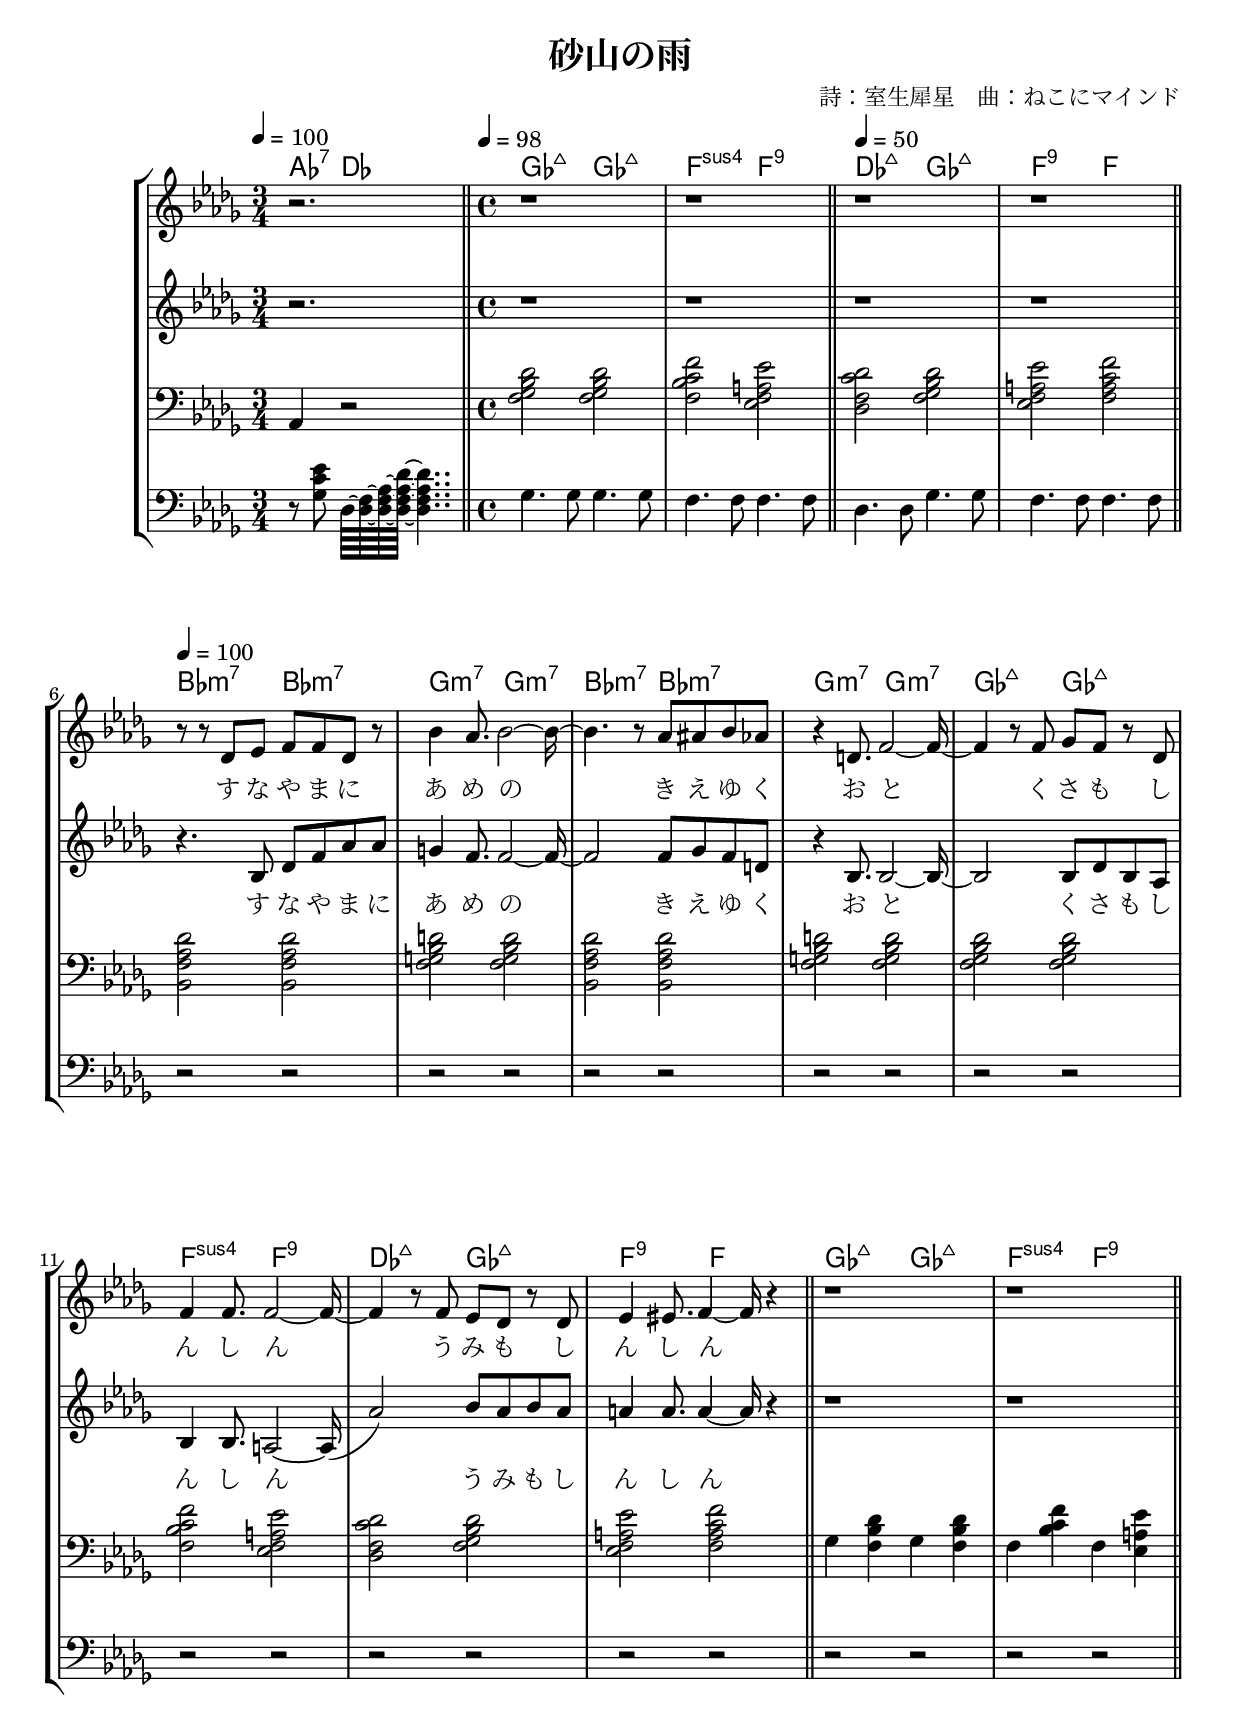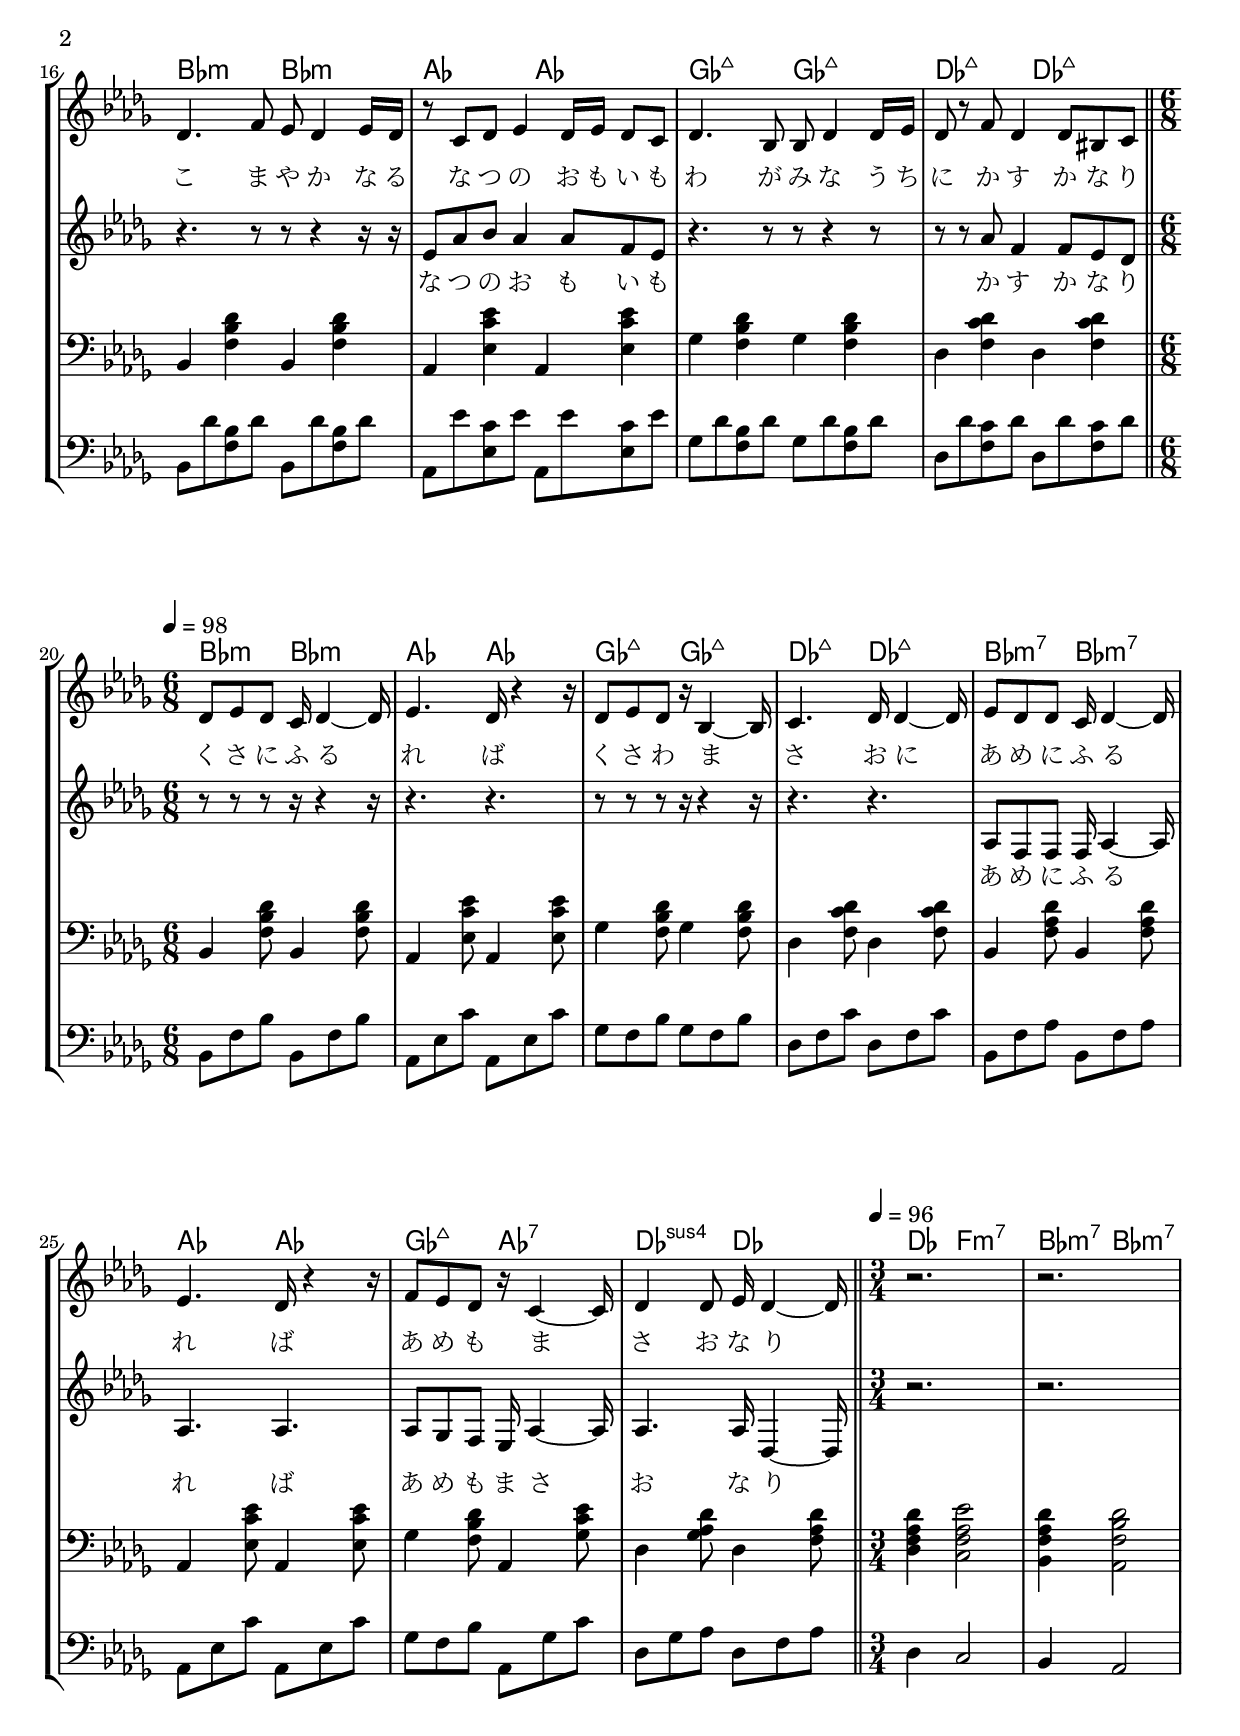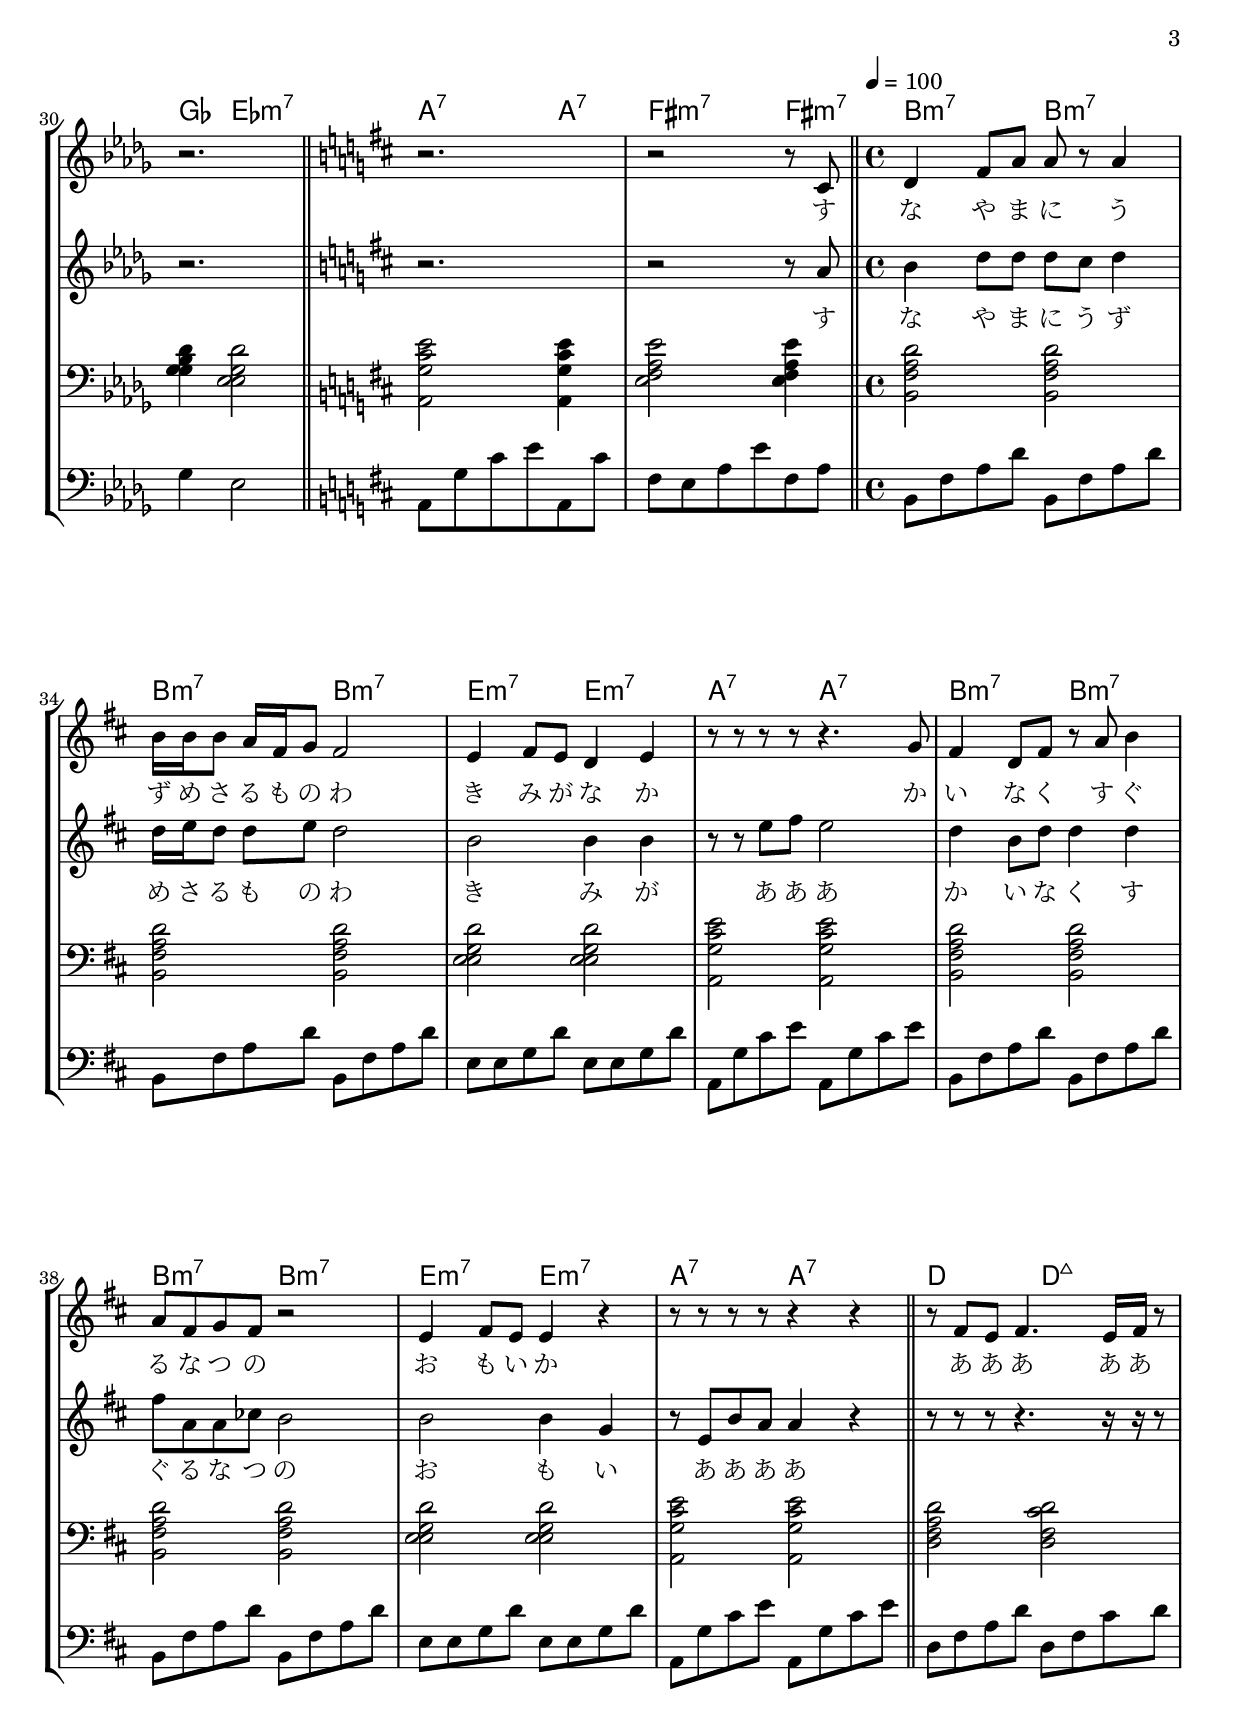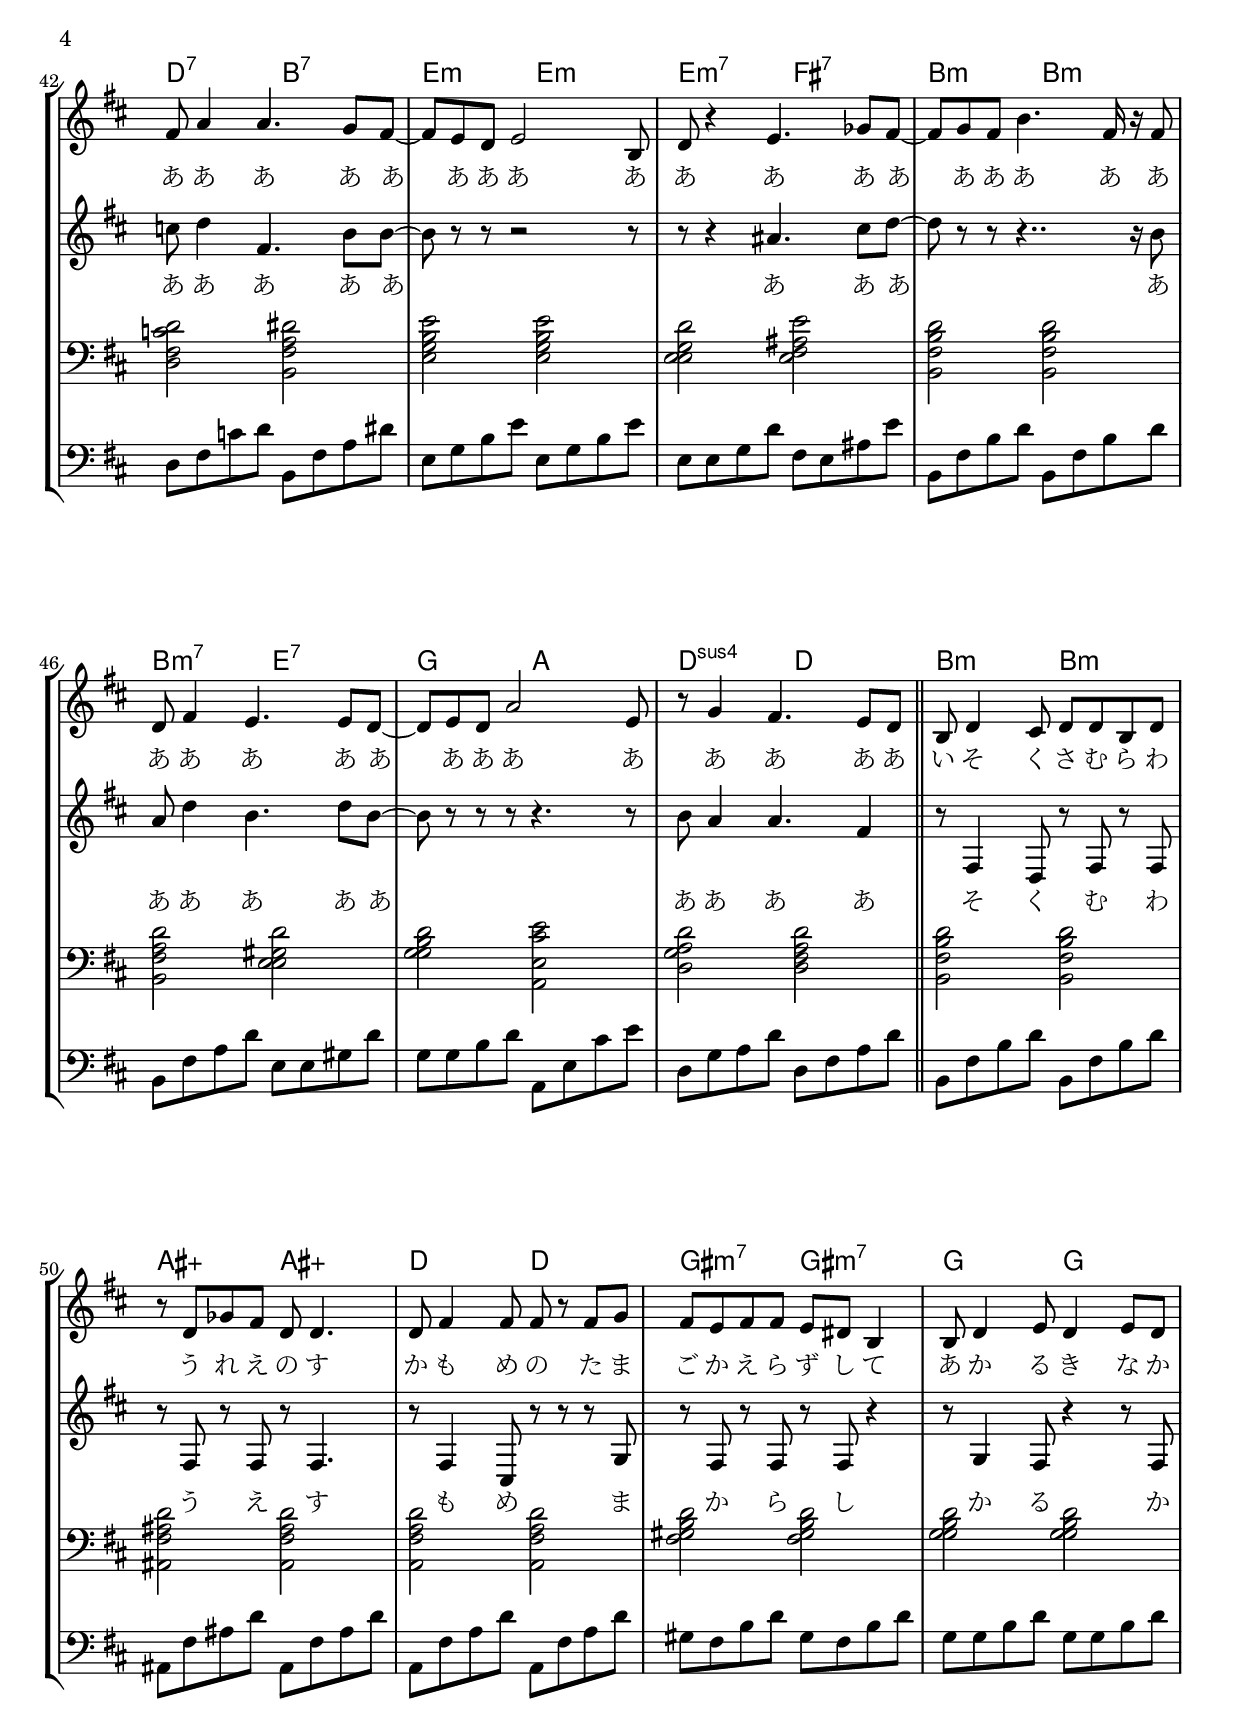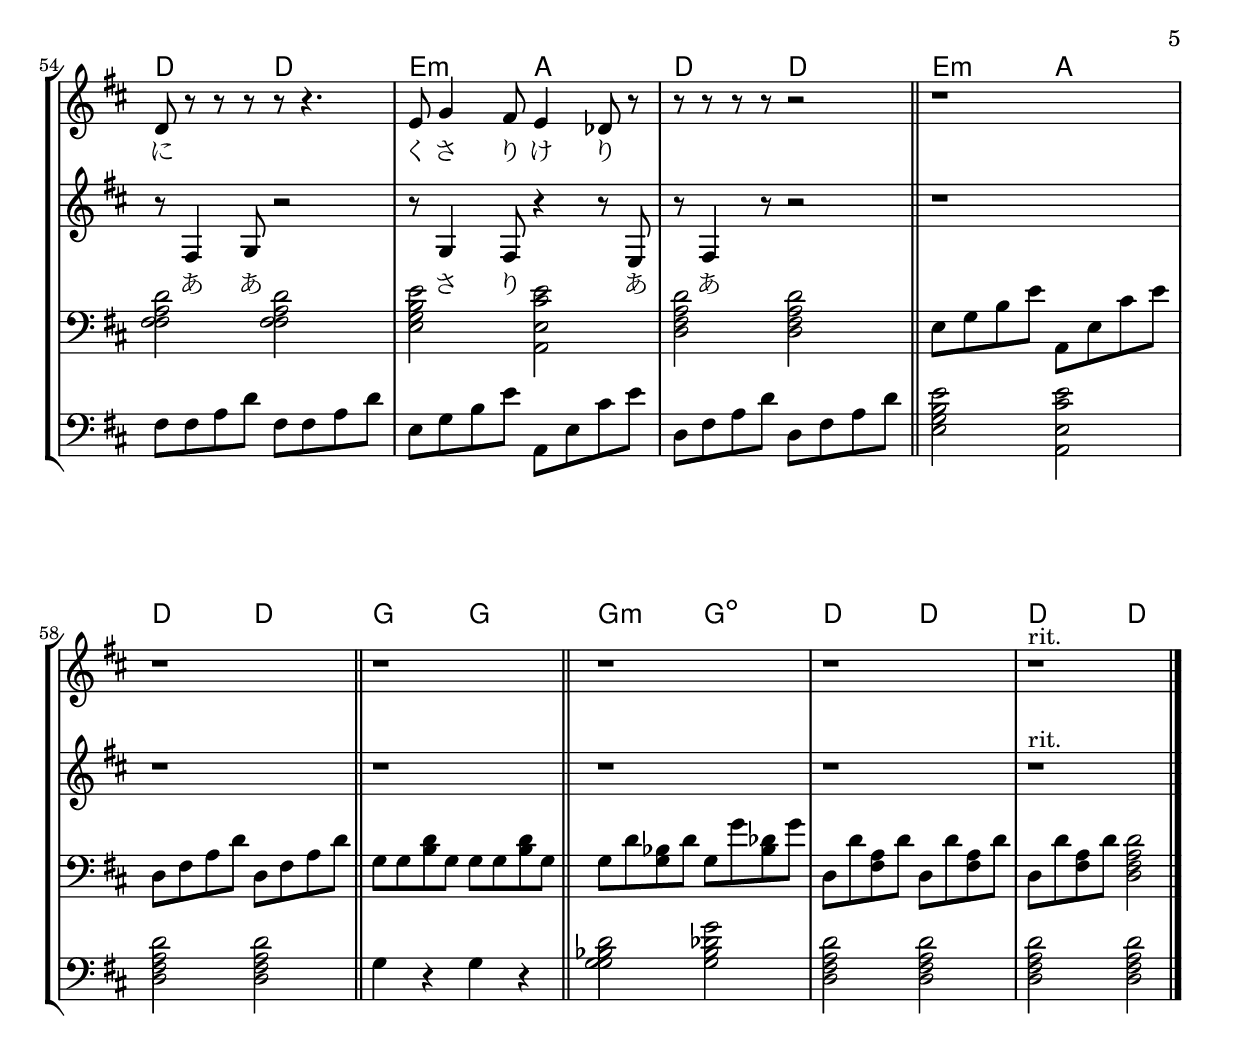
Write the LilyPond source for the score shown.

\version "2.12.1"

\header {
	title = \markup {砂山の雨}
	composer = \markup \center-column {詩：室生犀星　曲：ねこにマインド}
}

harmony = \chordmode {
	as4:7 des2 

	ges2:maj7 ges2:maj7 f2:sus4 f2:9 

	des2:maj7 ges2:maj7 f2:9 f2 

	bes2:min7 bes2:min7 g2:min7 g2:min7 bes2:min7 bes2:min7 g2:min7 g2:min7 ges2:maj7 ges2:maj7 f2:sus4 f2:9 des2:maj7 ges2:maj7 f2:9 f2 

	ges2:maj7 ges2:maj7 f2:sus4 f2:9 

	bes2:m bes2:m as2 as2 ges2:maj7 ges2:maj7 des2:maj7 des2:maj7 

	bes4.:m bes4.:m as4. as4. ges4.:maj7 ges4.:maj7 des4.:maj7 des4.:maj7 bes4.:min7 bes4.:min7 as4. as4. ges4.:maj7 as4.:7 des4.:sus4 des4. 

	des4 f2:min7 bes4:min7 bes2:min7 ges4 es2:min7 

	a2:7 a4:7 fis2:min7 fis4:min7 

	b2:min7 b2:min7 b2:min7 b2:min7 e2:min7 e2:min7 a2:7 a2:7 b2:min7 b2:min7 b2:min7 b2:min7 e2:min7 e2:min7 a2:7 a2:7 

	d2 d2:maj7 d2:7 b2:7 e2:m e2:m e2:min7 fis2:7 b2:m b2:m b2:min7 e2:7 g2 a2 d2:sus4 d2 

	b2:m b2:m ais2:aug ais2:aug d2 d2 gis2:m7 gis2:m7 g2 g2 d2 d2 e2:m a2 d2 d2 

	e2:m a2 d2 d2 

	g2 g2 

	g2:m g2:dim d2 d2 d2 d2 
}

melody = {
	\key des \major
	\tempo 4 = 100
	r2.   
	\tempo 4 = 98
	r1 | r1   
	\tempo 4 = 50
	r1 | r1   
	\set Staff.midiInstrument = #"mmi0.45"
	\set Staff.midiMinimumVolume = #0.7
	\set Staff.midiMaximumVolume = #0.9
		\tempo 4 = 100
r8 r8  des'8  es'8  f'8  f'8  des'8  r8 
	bes'4  as'8.  bes'2~bes'16~ 
	bes'4.  r8  as'8  ais'8  bes'8  as'8 
	r4  d'8.  f'2~f'16~ 
	f'4  r8  f'8  ges'8  f'8  r8  des'8 
	f'4  f'8.  f'2~f'16~ 
	f'4  r8  f'8  es'8  des'8  r8  des'8 
	es'4  eis'8.  f'4~f'16  	r4 	r1 | r1   
	\set Staff.midiInstrument = #"mmi0.45"
	\set Staff.midiMinimumVolume = #0.7
	\set Staff.midiMaximumVolume = #0.9
	des'4.  f'8  es'8  des'4  es'16  des'16 
	r8  c'8  des'8  es'4  des'16  es'16  des'8  c'8 
	des'4.  bes8  bes8  des'4  des'16  es'16 
	des'8  r8  f'8  des'4  des'8  bis8  c'8
	\set Staff.midiInstrument = #"mmi0.45"
	\set Staff.midiMinimumVolume = #0.7
	\set Staff.midiMaximumVolume = #0.9
		\tempo 4 = 98
des'8  es'8  des'8  c'16  des'4~des'16 
	es'4.  des'16  r4 r16 
	des'8  es'8  des'8  r16  bes4~bes16 
	c'4.  des'16  des'4~des'16 
	es'8  des'8  des'8  c'16  des'4~des'16 
	es'4.  des'16  r4 r16 
	f'8  es'8  des'8  r16  c'4~c'16 
	des'4  des'8  es'16  des'4~des'16
	\tempo 4 = 96
	r2. | r2. | r2.   
	\key d \major
	r2. | r2 r8 
	\set Staff.midiInstrument = #"mmi0.45"
	\set Staff.midiMinimumVolume = #0.7
	\set Staff.midiMaximumVolume = #0.9
	cis'8 
		\tempo 4 = 100
d'4  fis'8  a'8  a'8  r8  a'4 
	b'16  b'16  b'8  a'16  fis'16  g'8  fis'2 
	e'4  fis'8  e'8  d'4  e'4 
	r8  r8  r8  r8  r4.  g'8 
	fis'4  d'8  fis'8  r8  a'8  b'4 
	a'8  fis'8  g'8  fis'8  r2 
	e'4  fis'8  e'8  e'4  r4 
	r8  r8  r8  r8  r4  	r4 	\set Staff.midiInstrument = #"Synth Voice"
	\set Staff.midiMinimumVolume = #0.7
	\set Staff.midiMaximumVolume = #0.9
	r8 fis'8  e'8  fis'4.  e'16  fis'16  r8 
	fis'8  a'4  a'4.  g'8  fis'8~ 
	fis'8  e'8  d'8  e'2  b8 
	d'8  r4  e'4.  ges'8  fis'8~ 
	fis'8  g'8  fis'8  b'4.  fis'16  r16  fis'8 
	d'8  fis'4  e'4.  e'8  d'8~ 
	d'8  e'8  d'8  a'2  e'8 
	r8  g'4  fis'4.  e'8  d'8
	\set Staff.midiInstrument = #"mmi0.45"
	\set Staff.midiMinimumVolume = #0.7
	\set Staff.midiMaximumVolume = #0.9
	b8  d'4  cis'8  d'8  d'8  b8  d'8 
	r8  d'8  ges'8  fis'8  d'8  d'4. 
	d'8  fis'4  fis'8  fis'8  r8  fis'8  g'8 
	fis'8  e'8  fis'8  fis'8  e'8  dis'8  b4 
	b8  d'4  e'8  d'4  e'8  d'8 
	d'8  r8  r8  r8  r8  r4. 
	e'8  g'4  fis'8  e'4  des'8  r8 
	r8  r8  r8  r8  r2
	r1 | r1   
	r1   
	r1 | r1 | r1^"rit." \bar "|."
}

words = \lyricmode {
	
	
	
	す  な  や  ま  に  あ  め  の  き  え  ゆ  く  お  と  く  さ  も  し  ん  し  ん  う  み  も  し  ん  し  ん  
	
	こ  ま  や  か  な  る  な  つ  の  お  も  い  も  わ  が  み  な  う  ち  に  か  す  か  な  り  
	く  さ  に  ふ  る  れ  ば  く  さ  わ  ま  さ  お  に  あ  め  に  ふ  る  れ  ば  あ  め  も  ま  さ  お  な  り  
	
	
	す  な  や  ま  に  う  ず  め  さ  る  も  の  わ  き  み  が  な  か  か  い  な  く  す  ぐ  る  な  つ  の  お  も  い  か  
	あ  あ  あ  あ  あ  あ  あ  あ  あ  あ  あ  あ  あ  あ  あ  あ  あ  あ  あ  あ  あ  あ  あ  あ  あ  あ  あ  あ  あ  あ  あ  あ  あ  あ  あ  あ  
	い  そ  く  さ  む  ら  わ  う  れ  え  の  す  か  も  め  の  た  ま  ご  か  え  ら  ず  し  て  あ  か  る  き  な  か  に  く  さ  り  け  り  
	
	
	
}

secondmelody = {
	\key des \major
	\tempo 4 = 100
	r2.   
	\tempo 4 = 98
	r1 | r1   
	\tempo 4 = 50
	r1 | r1   
	\set Staff.midiInstrument = #"String Ensemble 2"
	\set Staff.midiMinimumVolume = #0.7
	\set Staff.midiMaximumVolume = #0.9
		\tempo 4 = 100
r4. bes8  des'8  f'8  as'8  as'8 
	g'4  f'8.  f'2~f'16~ 
	f'2  f'8  ges'8  f'8  d'8 
	r4  bes8.  bes2~bes16~ 
	bes2  bes8  des'8  bes8  as8 
	bes4  bes8.  a2~a16 
	(as'2)  bes'8  as'8  bes'8  as'8 
	a'4  a'8.  a'4~a'16  	r4 	r1 | r1   
	\set Staff.midiInstrument = #"Flute"
	\set Staff.midiMinimumVolume = #0.7
	\set Staff.midiMaximumVolume = #0.9
	r4.  r8  r8  r4  r16  r16 
	es'8  as'8  bes'8  as'4  as'8  f'8  es'8 
	r4.  r8  r8  r4  r8 
	r8  r8  as'8  f'4  f'8  es'8  des'8
	\set Staff.midiInstrument = #"FX 7 (echoes)"
	\set Staff.midiMinimumVolume = #0.7
	\set Staff.midiMaximumVolume = #0.9
		\tempo 4 = 98
r8  r8  r8  r16  r4 r16 
	r4.  r4. 
	r8  r8  r8  r16  r4 r16 
	r4.  r4. 
	as8  f8  f8  f16  as4~as16 
	as4.  as4. 
	as8  ges8  f8  es16  as4~as16 
	as4.  as16  des4~des16
	\tempo 4 = 96
	r2. | r2. | r2.   
	\key d \major
	r2. | r2 r8 
	\set Staff.midiInstrument = #"Pad 4 (choir)"
	\set Staff.midiMinimumVolume = #0.7
	\set Staff.midiMaximumVolume = #0.9
	a'8 
		\tempo 4 = 100
b'4  d''8  d''8  d''8  cis''8  d''4 
	d''16  e''16  d''8  d''8  e''8  d''2 
	b'2  b'4  b'4 
	r8  r8  e''8  fis''8  e''2 
	d''4  b'8  d''8  d''4  d''4 
	fis''8  a'8  a'8  ces''8  b'2 
	b'2  b'4  g'4 
	r8  e'8  b'8  a'8  a'4  	r4 	\set Staff.midiInstrument = #"Alto Sax"
	\set Staff.midiMinimumVolume = #0.7
	\set Staff.midiMaximumVolume = #0.9
	r8 r8  r8  r4.  r16  r16  r8 
	c''8  d''4  fis'4.  b'8  b'8~ 
	b'8  r8  r8  r2  r8 
	r8  r4  ais'4.  cis''8  d''8~ 
	d''8  r8  r8  r4..  r16  b'8 
	a'8  d''4  b'4.  d''8  b'8~ 
	b'8  r8  r8  r8  r4.  r8 
	b'8  a'4  a'4.  fis'4
	\set Staff.midiInstrument = #"Synth Bass 1"
	\set Staff.midiMinimumVolume = #0.7
	\set Staff.midiMaximumVolume = #0.9
	r8  fis4  d8  r8  fis8  r8  fis8 
	r8  fis8  r8  fis8  r8  fis4. 
	r8  fis4  cis8  r8  r8  r8  g8 
	r8  fis8  r8  fis8  r8  fis8  r4 
	r8  g4  fis8  r4  r8  fis8 
	r8  fis4  g8  r2 
	r8  g4  fis8  r4  r8  e8 
	r8  fis4  r8  r2
	r1 | r1   
	r1   
	r1 | r1 | r1^"rit." \bar "|."
}

secondwords = \lyricmode {
	
	
	
	す  な  や  ま  に  あ  め  の  き  え  ゆ  く  お  と  く  さ  も  し  ん  し  ん  う  み  も  し  ん  し  ん  
	
	な  つ  の  お  も  い  も  か  す  か  な  り  
	あ  め  に  ふ  る  れ  ば  あ  め  も  ま  さ  お  な  り  
	
	
	す  な  や  ま  に  う  ず  め  さ  る  も  の  わ  き  み  が  あ  あ  あ  か  い  な  く  す  ぐ  る  な  つ  の  お  も  い  あ  あ  あ  あ  
	あ  あ  あ  あ  あ  あ  あ  あ  あ  あ  あ  あ  あ  あ  あ  あ  あ  あ  
	そ  く  む  わ  う  え  す  も  め  ま  か  ら  し  か  る  か  あ  あ  さ  り  あ  あ  
	
	
	
}

tempochange = {
	\time 3/4
	\tempo 4 = 100
	r2. \bar "||"
	\time 4/4
	\tempo 4 = 98
	r1 | r1 \bar "||"
	\tempo 4 = 50
	r1 | r1 \bar "||"
	\tempo 4 = 100
	r1 | r1 | r1 | r1 | r1 | r1 | r1 | r1 \bar "||"
	\tempo 4 = 100
	r1 | r1 \bar "||"
	\tempo 4 = 100
	r1 | r1 | r1 | r1 \bar "||"
	\time 6/8
	\tempo 4 = 98
	r2. | r2. | r2. | r2. | r2. | r2. | r2. | r2. \bar "||"
	\time 3/4
	\tempo 4 = 96
	r2. | r2. | r2. \bar "||"
	\tempo 4 = 96
	r2. | r2. \bar "||"
	\time 4/4
	\tempo 4 = 100
	r1 | r1 | r1 | r1 | r1 | r1 | r1 | r1 \bar "||"
	\tempo 4 = 100
	r1 | r1 | r1 | r1 | r1 | r1 | r1 | r1 \bar "||"
	\tempo 4 = 100
	r1 | r1 | r1 | r1 | r1 | r1 | r1 | r1 \bar "||"
	\tempo 4 = 100
	r1 | r1 \bar "||"
	\tempo 4 = 100
	r1 \bar "||"
	\tempo 4 = 100
	r1 | r1 | \tempo 4 = 75 r2 \tempo 4 = 66 r2 \bar "|."
}

mainacc = {
	\clef bass
	\set Staff.midiInstrument = #"Pad 8 (sweep)"
	\set Staff.midiMinimumVolume = #0.3
	\set Staff.midiMaximumVolume = #0.6
	\time 3/4
	\key des \major
	\tempo 4 = 100
as,4  r2  \bar "||"

	\set Staff.midiInstrument = #"Acoustic grand"
	\set Staff.midiMinimumVolume = #0.3
	\set Staff.midiMaximumVolume = #0.6
	\time 4/4
	\tempo 4 = 98
	<ges f bes des'>2
	<ges f bes des'>2
	<f bes c' f'>2
	<f es a es'>2
	\bar "||"

	\set Staff.midiInstrument = #"Acoustic grand"
	\set Staff.midiMinimumVolume = #0.3
	\set Staff.midiMaximumVolume = #0.6
	\tempo 4 = 50
	<des f c' des'>2
	<ges f bes des'>2
	<f es a es'>2
	<f a c' f'>2
	\bar "||"

	\set Staff.midiInstrument = #"Electric Grand"
	\set Staff.midiMinimumVolume = #0.3
	\set Staff.midiMaximumVolume = #0.6
	\tempo 4 = 100
	<bes, f as des'>2
	<bes, f as des'>2
	<g f bes d'>2
	<g f bes d'>2
	<bes, f as des'>2
	<bes, f as des'>2
	<g f bes d'>2
	<g f bes d'>2
	<ges f bes des'>2
	<ges f bes des'>2
	<f bes c' f'>2
	<f es a es'>2
	<des f c' des'>2
	<ges f bes des'>2
	<f es a es'>2
	<f a c' f'>2
	\bar "||"

	\set Staff.midiInstrument = #"Electric Grand"
	\set Staff.midiMinimumVolume = #0.3
	\set Staff.midiMaximumVolume = #0.6
	ges4 <f bes des'>4
	ges4 <f bes des'>4
	f4 <bes c' f'>4
	f4 <es a es'>4
	\bar "||"

	\set Staff.midiInstrument = #"Acoustic grand"
	\set Staff.midiMinimumVolume = #0.3
	\set Staff.midiMaximumVolume = #0.6
	bes,4 <f bes des'>4
	bes,4 <f bes des'>4
	as,4 <es c' es'>4
	as,4 <es c' es'>4
	ges4 <f bes des'>4
	ges4 <f bes des'>4
	des4 <f c' des'>4
	des4 <f c' des'>4
	\bar "||"

	\set Staff.midiInstrument = #"Electric Grand"
	\set Staff.midiMinimumVolume = #0.3
	\set Staff.midiMaximumVolume = #0.6
	\time 6/8
	\tempo 4 = 98
bes,4  <f bes des'>8  bes,4  <f bes des'>8  as,4  <es c' es'>8  as,4  <es c' es'>8  ges4  <f bes des'>8  ges4  <f bes des'>8  des4  <f c' des'>8  des4  <f c' des'>8  bes,4  <f as des'>8  bes,4  <f as des'>8  as,4  <es c' es'>8  as,4  <es c' es'>8  ges4  <f bes des'>8  as,4  <ges c' es'>8  des4  <ges as des'>8  des4  <f as des'>8  \bar "||"

	\set Staff.midiInstrument = #"Acoustic grand"
	\set Staff.midiMinimumVolume = #0.3
	\set Staff.midiMaximumVolume = #0.6
	\time 3/4
	\tempo 4 = 96
<des f as des'>4  <c f as es'>2  <bes, f as des'>4  <as, f bes des'>2  <ges ges bes des'>4  <es es ges des'>2  \bar "||"

	\set Staff.midiInstrument = #"Electric Grand"
	\set Staff.midiMinimumVolume = #0.3
	\set Staff.midiMaximumVolume = #0.6
	\key d \major
<a, g cis' e'>2  <a, g cis' e'>4  <fis e a e'>2  <fis e a e'>4  \bar "||"

	\set Staff.midiInstrument = #"Electric Grand"
	\set Staff.midiMinimumVolume = #0.3
	\set Staff.midiMaximumVolume = #0.6
	\time 4/4
	\tempo 4 = 100
	<b, fis a d'>2
	<b, fis a d'>2
	<b, fis a d'>2
	<b, fis a d'>2
	<e e g d'>2
	<e e g d'>2
	<a, g cis' e'>2
	<a, g cis' e'>2
	<b, fis a d'>2
	<b, fis a d'>2
	<b, fis a d'>2
	<b, fis a d'>2
	<e e g d'>2
	<e e g d'>2
	<a, g cis' e'>2
	<a, g cis' e'>2
	\bar "||"

	\set Staff.midiInstrument = #"Electric Grand"
	\set Staff.midiMinimumVolume = #0.3
	\set Staff.midiMaximumVolume = #0.6
	<d fis a d'>2
	<d fis cis' d'>2
	<d fis c' d'>2
	<b, fis a dis'>2
	<e g b e'>2
	<e g b e'>2
	<e e g d'>2
	<fis e ais e'>2
	<b, fis b d'>2
	<b, fis b d'>2
	<b, fis a d'>2
	<e e gis d'>2
	<g g b d'>2
	<a, e cis' e'>2
	<d g a d'>2
	<d fis a d'>2
	\bar "||"

	\set Staff.midiInstrument = #"Electric Grand"
	\set Staff.midiMinimumVolume = #0.3
	\set Staff.midiMaximumVolume = #0.6
	<b, fis b d'>2
	<b, fis b d'>2
	<ais, fis ais d'>2
	<ais, fis ais d'>2
	<a, fis a d'>2
	<a, fis a d'>2
	<gis fis b d'>2
	<gis fis b d'>2
	<g g b d'>2
	<g g b d'>2
	<fis fis a d'>2
	<fis fis a d'>2
	<e g b e'>2
	<a, e cis' e'>2
	<d fis a d'>2
	<d fis a d'>2
	\bar "||"

	\set Staff.midiInstrument = #"FX 2 (soundtrack)"
	\set Staff.midiMinimumVolume = #0.3
	\set Staff.midiMaximumVolume = #0.6
	e8 g8 b8 e'8
	a,8 e8 cis'8 e'8
	d8 fis8 a8 d'8
	d8 fis8 a8 d'8
	\bar "||"

	\set Staff.midiInstrument = #"FX 2 (soundtrack)"
	\set Staff.midiMinimumVolume = #0.3
	\set Staff.midiMaximumVolume = #0.6
	g8 g <b d'> g
	g8 g <b d'> g
	\bar "||"

	\set Staff.midiInstrument = #"FX 8 (sci-fi)"
	\set Staff.midiMinimumVolume = #0.3
	\set Staff.midiMaximumVolume = #0.6
	g8 d' <g bes> d'
	g8 g' <bes des'> g'
	d8 d' <fis a> d'
	d8 d' <fis a> d'
	d8 d' <fis a> d'
	<d fis a d'>2
	\bar "|."
}

subacc = {
	\clef bass
	\set Staff.midiInstrument = #"Acoustic grand"
	\set Staff.midiMinimumVolume = #0.3
	\set Staff.midiMaximumVolume = #0.6
	\time 3/4
	\key des \major
	\tempo 4 = 100
r8  <ges c' es'>8  des64~  <des~ f~>64  <des~ f~ as~>64  <des f as des'>64~  <des f as des'>4..  \bar "||"

	\set Staff.midiInstrument = #"Synth Bass 2"
	\set Staff.midiMinimumVolume = #0.3
	\set Staff.midiMaximumVolume = #0.6
	\time 4/4
	\tempo 4 = 98
	ges4.ges8
	ges4.ges8
	f4.f8
	f4.f8
	\bar "||"

	\set Staff.midiInstrument = #"Synth Bass 2"
	\set Staff.midiMinimumVolume = #0.3
	\set Staff.midiMaximumVolume = #0.6
	\tempo 4 = 50
	des4.des8
	ges4.ges8
	f4.f8
	f4.f8
	\bar "||"

	\set Staff.midiInstrument = #"Acoustic grand"
	\set Staff.midiMinimumVolume = #0.3
	\set Staff.midiMaximumVolume = #0.6
	\tempo 4 = 100
	r2
	r2
	r2
	r2
	r2
	r2
	r2
	r2
	r2
	r2
	r2
	r2
	r2
	r2
	r2
	r2
	\bar "||"

	\set Staff.midiInstrument = #"Acoustic grand"
	\set Staff.midiMinimumVolume = #0.3
	\set Staff.midiMaximumVolume = #0.6
	r2
	r2
	r2
	r2
	\bar "||"

	\set Staff.midiInstrument = #"Pad 1 (new age)"
	\set Staff.midiMinimumVolume = #0.3
	\set Staff.midiMaximumVolume = #0.6
	bes,8 des' <f bes> des'
	bes,8 des' <f bes> des'
	as,8 es' <es c'> es'
	as,8 es' <es c'> es'
	ges8 des' <f bes> des'
	ges8 des' <f bes> des'
	des8 des' <f c'> des'
	des8 des' <f c'> des'
	\bar "||"

	\set Staff.midiInstrument = #"Pad 3 (polysynth)"
	\set Staff.midiMinimumVolume = #0.3
	\set Staff.midiMaximumVolume = #0.6
	\time 6/8
	\tempo 4 = 98
bes,8  f8  bes8  bes,8  f8  bes8  as,8  es8  c'8  as,8  es8  c'8  ges8  f8  bes8  ges8  f8  bes8  des8  f8  c'8  des8  f8  c'8  bes,8  f8  as8  bes,8  f8  as8  as,8  es8  c'8  as,8  es8  c'8  ges8  f8  bes8  as,8  ges8  c'8  des8  ges8  as8  des8  f8  as8  \bar "||"

	\set Staff.midiInstrument = #"Seashore"
	\set Staff.midiMinimumVolume = #0.3
	\set Staff.midiMaximumVolume = #0.6
	\time 3/4
	\tempo 4 = 96
des4~  c2  bes,4~  as,2  ges4~  es2  \bar "||"

	\set Staff.midiInstrument = #"Music box"
	\set Staff.midiMinimumVolume = #0.3
	\set Staff.midiMaximumVolume = #0.6
	\key d \major
a,8  g8  cis'8  e'8  a,8  cis'8  fis8  e8  a8  e'8  fis8  a8  \bar "||"

	\set Staff.midiInstrument = #"Music box"
	\set Staff.midiMinimumVolume = #0.3
	\set Staff.midiMaximumVolume = #0.6
	\time 4/4
	\tempo 4 = 100
	b,8 fis8 a8 d'8
	b,8 fis8 a8 d'8
	b,8 fis8 a8 d'8
	b,8 fis8 a8 d'8
	e8 e8 g8 d'8
	e8 e8 g8 d'8
	a,8 g8 cis'8 e'8
	a,8 g8 cis'8 e'8
	b,8 fis8 a8 d'8
	b,8 fis8 a8 d'8
	b,8 fis8 a8 d'8
	b,8 fis8 a8 d'8
	e8 e8 g8 d'8
	e8 e8 g8 d'8
	a,8 g8 cis'8 e'8
	a,8 g8 cis'8 e'8
	\bar "||"

	\set Staff.midiInstrument = #"Electric Guitar (jazz)"
	\set Staff.midiMinimumVolume = #0.3
	\set Staff.midiMaximumVolume = #0.6
	d8 fis8 a8 d'8
	d8 fis8 cis'8 d'8
	d8 fis8 c'8 d'8
	b,8 fis8 a8 dis'8
	e8 g8 b8 e'8
	e8 g8 b8 e'8
	e8 e8 g8 d'8
	fis8 e8 ais8 e'8
	b,8 fis8 b8 d'8
	b,8 fis8 b8 d'8
	b,8 fis8 a8 d'8
	e8 e8 gis8 d'8
	g8 g8 b8 d'8
	a,8 e8 cis'8 e'8
	d8 g8 a8 d'8
	d8 fis8 a8 d'8
	\bar "||"

	\set Staff.midiInstrument = #"Electric Guitar (jazz)"
	\set Staff.midiMinimumVolume = #0.3
	\set Staff.midiMaximumVolume = #0.6
	b,8 fis8 b8 d'8
	b,8 fis8 b8 d'8
	ais,8 fis8 ais8 d'8
	ais,8 fis8 ais8 d'8
	a,8 fis8 a8 d'8
	a,8 fis8 a8 d'8
	gis8 fis8 b8 d'8
	gis8 fis8 b8 d'8
	g8 g8 b8 d'8
	g8 g8 b8 d'8
	fis8 fis8 a8 d'8
	fis8 fis8 a8 d'8
	e8 g8 b8 e'8
	a,8 e8 cis'8 e'8
	d8 fis8 a8 d'8
	d8 fis8 a8 d'8
	\bar "||"

	\set Staff.midiInstrument = #"Electric Guitar (jazz)"
	\set Staff.midiMinimumVolume = #0.3
	\set Staff.midiMaximumVolume = #0.6
	<e g b e'>2
	<a, e cis' e'>2
	<d fis a d'>2
	<d fis a d'>2
	\bar "||"

	\set Staff.midiInstrument = #"Synth Bass 1"
	\set Staff.midiMinimumVolume = #0.3
	\set Staff.midiMaximumVolume = #0.6
	g4 r4
	g4 r4
	\bar "||"

	\set Staff.midiInstrument = #"Electric Guitar (jazz)"
	\set Staff.midiMinimumVolume = #0.3
	\set Staff.midiMaximumVolume = #0.6
	<g g bes d'>2
	<g bes des' g'>2
	<d fis a d'>2
	<d fis a d'>2
	<d fis a d'>2
	<d fis a d'>2
	\bar "|."
}

percA = {
	\drummode {
	r2.\bar "||"
	r1 |r1 \bar "||"
	r1 |r1 \bar "||"
	hh4 hh8 hh2 r8  |\times 16/32{ hh2 hh8. hh8. hh4. hh2. } |hh4 hh8 hh2 r8  |hh4 hh8 hh4 hh4.  |hh4 hh8 hh2 r8  |\times 16/32{ hh2 hh8. hh8. hh4. hh2. } |hh4 hh8 hh2 r8  |\times 16/32{ hh2 hh8. hh1 r4 r16 } \bar "||"
	r1  |r2 r8 hho4 hho8  \bar "||"
	r1  |r1  |r1  |r2 r8 hho4 hho8  \bar "||"
	\times 16/12 { hh8. hh16. hh8. hh16. }  |  \times 16/12 { hh8. hh16. hh8. hh16. }  |  \times 16/12 { hh8. hh16. hh8. hh16. }  |  \times 16/12 { hh8. hh16. hh8. hh16. }  |  \times 16/12 { hh8. hh16. hh8. hh16. }  |  \times 16/12 { hh8. hh16. hh8. hh16. }  |  \times 16/12 { hh8. hh16. hh8. hh16. }  |  \times 16/12 { r8. hh8~hh32 hh8 hh16. }\bar "||"
	r2.  |  r2.  |  r2.\bar "||"
	r2.  |  r2.\bar "||"
	cymr4 cymr4 cymr4 cymr4  |cymr4 cymr8 cymr16 cymr16 cymr4 cymr4  |cymr4 cymr4 cymr4 cymr4  |cymr4 cymr2.  |cymr4 cymr4 cymr4 cymr4  |cymr4 cymr8 cymr16 cymr16 cymr4 cymr4  |cymr4 cymr4 cymr4 cymr4  |cymr4 cymr2.  \bar "||"
	cymr4 cymr4 cymr4 cymr4  |cymr4 cymr8 cymr16 cymr16 cymr4 cymr4  |cymr4 cymr4 cymr4 cymr4  |cymr4 cymr2.  |cymr4 cymr4 cymr4 cymr4  |cymr4 cymr8 cymr16 cymr16 cymr4 cymr4  |cymr4 cymr4 cymr4 cymr4  |cymr4 cymr2.  \bar "||"
	r8 cymr16 cymr16 cymr8 cymr16 cymr16 cymr8 cymr16 cymr16 cymr8 cymr8  |cymr8 cymr16 cymr16 cymr8 cymr16 cymr16 cymr8 cymr16 cymr16 cymr8 cymr8  |cymr8 cymr16 cymr16 cymr8 cymr16 cymr16 cymr8 cymr16 cymr16 cymr8 cymr16 cymr16  |cymr8 cymr16 cymr16 cymr8 cymr16 cymr16 cymr8 cymr16 cymr16 cymr8 cymr8  |r8 cymr16 cymr16 cymr8 cymr16 cymr16 cymr8 cymr16 cymr16 cymr8 cymr8  |cymr8 cymr16 cymr16 cymr8 cymr16 cymr16 cymr8 cymr16 cymr16 cymr8 cymr8  |cymr8 cymr16 cymr16 cymr8 cymr16 cymr16 cymr8 cymr16 cymr16 cymr8 cymr16 cymr16  |cymr8 cymr16 cymr16 cymr8 cymr16 cymr16 cymr8 cymr16 cymr16 cymr8 cymr8  \bar "||"
	r8 cymr8 cymr8 cymr8 cymr8 cymr8 cymr8 cymr8  |cymr8 cymr8 cymr4 cymr8 cymr4.  \bar "||"
	r1  \bar "||"
	hh4 hh8 hh2 r8  |\times 16/32{ hh2 hh8. hh8. hh4. hh2. } |\times 16/32{ hh2 hh8. hh1 r4 r16 } \bar "|."
	}
}

percB = {
	\drummode {
	r2.\bar "||"
	r1 |r1 \bar "||"
	r1 |r1 \bar "||"
	r16 hhp8 hhp8 hhp2 r8.  |\times 16/32{ r8 hhp4 hhp4 hhp8 hhp2 r8 hhp2 r8 } |r16 hhp8 hhp8 hhp2 r8.  |r16 hhp8 hhp8 hhp8. hhp2  |r16 hhp8 hhp8 hhp2 r8.  |\times 16/32{ r8 hhp4 hhp4 hhp8 hhp2 r8 hhp2 r8 } |r16 hhp8 hhp8 hhp2 r8.  |\times 16/32{ r8 hhp4 hhp4 hhp8 hhp1 r4 } \bar "||"
	r4. hhp2 hhp8  |hhp4 hhp4 hhp4 hhp4  \bar "||"
	r4. hhp2 hhp8  |r4. hhp2 hhp8  |r4. hhp2 hhp8  |hhp4 hhp4 hhp4 hhp4  \bar "||"
	\times 16/12 { r8. sn4~sn32 sn16. }  |  \times 16/12 { r8. sn4~sn32 sn16. }  |  \times 16/12 { r8. sn4~sn32 sn16. }  |  \times 16/12 { r8. sn4~sn32 sn16. }  |  \times 16/12 { r8. sn4~sn32 sn16. }  |  \times 16/12 { r8. sn4~sn32 sn16. }  |  \times 16/12 { r8. sn4~sn32 sn16. }  |  \times 16/12 { sn16 sn8.~sn32 sn8 sn8~sn32 }\bar "||"
	r2.  |  r2.  |  r2.\bar "||"
	r2.  |  r2.\bar "||"
	r2 sn2  |r2 sn2  |r2 sn2  |r8 sn8 sn2.  |r2 sn2  |r2 sn2  |r2 sn2  |r8 sn8 sn2.  \bar "||"
	r2 sn2  |r2 sn2  |r2 sn2  |r8 sn8 sn2.  |r2 sn2  |r2 sn2  |r2 sn2  |r8 sn8 sn2.  \bar "||"
	r4 sn2 sn4  |r4 sn8 sn4. sn4  |r4 sn2 sn4  |r4 sn8 sn4. sn4  |r4 sn2 sn4  |r4 sn8 sn4. sn4  |r4 sn2 sn4  |r4 sn2 sn8 sn16 sn16  \bar "||"
	r4 sn8 sn4. sn4  |r8 sn8 sn4 sn8 sn8 sn16 sn16 sn16 sn16  \bar "||"
	sn16 sn16 sn16 sn16 sn16 sn16 sn16 sn16 sn16 sn16 sn16 sn16 sn16 sn16 sn16 sn16  \bar "||"
	r16 hhp8 hhp8 hhp2 r8.  |\times 16/32{ r8 hhp4 hhp4 hhp8 hhp2 r8 hhp2 r8 } |\times 16/32{ r8 hhp4 hhp4 hhp8 hhp1 r4 } \bar "|."
	}
}

percC = {
	\drummode {
	r2.\bar "||"
	r1 |r1 \bar "||"
	r1 |r1 \bar "||"
	r1  |\times 16/32{ r1 r2 hho2 } |r1  |\times 16/32{ r1 r2 hho2 } |r1  |\times 16/32{ r1 r2 hho2 } |r1  |\times 16/32{ r1 r2 hho2 } \bar "||"
	hh4 hh4 hh4 hh4  |r4. hh2 r8  \bar "||"
	hh4 hh4 hh4 hh4  |hh4 hh4 hh4 hh4  |hh4 hh4 hh4 hh4  |r4. hh2 r8  \bar "||"
	\times 16/12 { bd4 r32 bd4~bd32 }  |  \times 16/12 { bd4 r32 bd4~bd32 }  |  \times 16/12 { bd4 r32 bd4~bd32 }  |  \times 16/12 { bd4 r32 bd4~bd32 }  |  \times 16/12 { bd4 r32 bd4~bd32 }  |  \times 16/12 { bd4 r32 bd4~bd32 }  |  \times 16/12 { bd4 r32 bd4~bd32 }  |  \times 16/12 { r8 bd16 bd16. bd8 bd16 bd16. }\bar "||"
	r2.  |  r2.  |  r2.\bar "||"
	r2.  |  r2.\bar "||"
	bd2. r8 bd8  |bd2. r8 bd8  |bd2. r8 bd8  |bd4. bd8 bd4. bd8  |bd2. r8 bd8  |bd2. r8 bd8  |bd2. r8 bd8  |bd2 r8 bd4.  \bar "||"
	bd2. r8 bd8  |bd2. r8 bd8  |bd2. r8 bd8  |bd4. bd8 bd4. bd8  |bd2. r8 bd8  |bd2. r8 bd8  |bd2. r8 bd8  |bd2 r8 bd4.  \bar "||"
	bd8. bd16 bd8. bd16 bd8. bd16 bd8. bd16  |bd8. bd16 bd8. bd16 bd8. bd16 bd4  |bd8. bd16 bd8. bd16 bd8. bd16 bd8. bd16  |bd8. bd16 bd8. bd16 bd8. bd16 bd4  |bd8. bd16 bd8. bd16 bd8. bd16 bd8. bd16  |bd8. bd16 bd8. bd16 bd8. bd16 bd4  |bd8. bd16 bd8. bd16 bd8. bd16 bd8. bd16  |bd8. bd16 bd8. bd16 bd8. bd16 bd8. bd16  \bar "||"
	bd4 bd4 bd4 bd4  |bd4. bd8 bd4 bd8 bd8  \bar "||"
	bd4 bd4 bd8 bd8 bd8 bd8  \bar "||"
	r1  |\times 16/32{ r1 r2 hho2 } |r1  \bar "|."
	}
}

percD = {
	\drummode {
	r2.\bar "||"
	r1 |r1 \bar "||"
	r1 |r1 \bar "||"
	bd8. bd8. bd2 bd8  |\times 16/32{ bd4. bd4. bd2 bd2 bd4 } |bd8. bd8. bd2 bd8  |bd8. bd8. bd2 r8  |bd8. bd8. bd2 bd8  |\times 16/32{ bd4. bd4. bd2 bd2 bd4 } |bd8. bd8. bd2 bd8  |\times 16/32{ bd4. bd4. bd8 bd2 r8 bd2 } \bar "||"
	bd2. r8 bd8  |bd8. bd4. r16 bd4 bd8  \bar "||"
	bd2. r8 bd8  |bd8. bd8. bd2 bd8  |bd2. r8 bd8  |bd8. bd4. r16 bd4 bd8  \bar "||"
	\times 16/12 { r8 hhp8~hhp32 hhp8 hhp8~hhp32 }  |  \times 16/12 { r8 hhp8~hhp32 hhp8 hhp8~hhp32 }  |  \times 16/12 { r8 hhp8~hhp32 hhp8 hhp8~hhp32 }  |  \times 16/12 { r8 hhp8~hhp32 hhp8 hhp8~hhp32 }  |  \times 16/12 { r8 hhp8~hhp32 hhp8 hhp8~hhp32 }  |  \times 16/12 { r8 hhp8~hhp32 hhp8 hhp8~hhp32 }  |  \times 16/12 { r8 hhp8~hhp32 hhp8 hhp8~hhp32 }  |  \times 16/12 { r4 r32 hhp8. r16 hhp32 }\bar "||"
	r2.  |  r2.  |  r2.\bar "||"
	r2.  |  r2.\bar "||"
	r1 |r1 |r1 |r2 r8 tommh8 tommh4  |r1 |r1 |r1 |r8. tommh8. tommh2 r8  \bar "||"
	r1 |r1 |r1 |r2 r8 tommh8 tommh4  |r1 |r1 |r1 |r8. tommh8. tommh2 r8  \bar "||"
	r1  |r2 r16 tommh4. r16  |r1  |r2 r16 tommh4. r16  |r1  |r2 r16 tommh4. r16  |r1  |r4. tommh2 r8  \bar "||"
	cymc1  |r1 \bar "||"
	r8 hhp4 hhp4 hhp4 hhp8  \bar "||"
	bd8. bd8. bd2 bd8  |\times 16/32{ bd4. bd4. bd2 bd2 bd4 } |\times 16/32{ bd4. bd4. bd8 bd2 r8 bd2 } \bar "|."
	}
}

percE = {
	\drummode {
	r2.\bar "||"
	r1 |r1 \bar "||"
	r1 |r1 \bar "||"
	r2 ss2  |\times 16/32{ r1 ss1 } |r2 ss2  |\times 16/32{ r1 ss1 } |r2 ss2  |\times 16/32{ r1 ss1 } |r2 ss2  |\times 16/32{ r1 ss1 } \bar "||"
	r1 | r1 \bar "||"
	r1 | r1 | r1 | r1 \bar "||"
	\times 16/12 { r2~r16 }  |  r2.  |  r2.  |  r2.  |  \times 16/12 { r2~r16 }  |  r2.  |  r2.  |  \times 16/12 { r4.~r32 r8~r32 }\bar "||"
	r2.  |  r2.  |  r2.\bar "||"
	r2.  |  r2.\bar "||"
	r1 |r1 |r1 |r2. r8 toml8  |r1 |r1 |r1 |r2. toml8 toml8  \bar "||"
	r1 |r1 |r1 |r2. r8 toml8  |r1 |r1 |r1 |r2. toml8 toml8  \bar "||"
	r1  |r2. r8 toml8  |r1  |r2. r8 toml8  |r1  |r2. r8 toml8  |r1  |r2 r16 toml4. r16  \bar "||"
	r1 |r4 r16 hhp8 hhp2 r16  \bar "||"
	cymc1  \bar "||"
	r2 ss2  |\times 16/32{ r1 ss1 } |r2 ss2  \bar "|."
	}
}

percF = {
	\drummode {
	r2. \bar "||"
	r1 | r1 \bar "||"
	r1 | r1 \bar "||"
	r1 |r1 |r1 |r2 r8. sn16 sn4  |r1 |r1 |r1 |\times 16/32{ r1 sn4 sn8 sn2 r8 } \bar "||"
	r1 | r1 \bar "||"
	r1 | r1 | r1 | r1 \bar "||"
	r2. | r2. | r2. | r2. | r2. | r2. | r2. | r2. \bar "||"
	r2. | r2. | r2. \bar "||"
	r2. | r2. \bar "||"
	r1 |r1 |r1 |r1 |r1 |r1 |r1 |hho1  \bar "||"
	r1 |r1 |r1 |r1 |r1 |r1 |r1 |hho1  \bar "||"
	cymc1  |r1 |r1 |r1 |cymc1  |r1 |r1 |r1 \bar "||"
	r1 |r4. hh2 r8  \bar "||"
	r1 \bar "||"
	r1 |r1 |\times 16/32{ r1 sn4 sn8 sn2 r8 } \bar "|."
	}
}

percG = {
	\drummode {
	r2. \bar "||"
	r1 | r1 \bar "||"
	r1 | r1 \bar "||"
	r1 |r1 |r1 |r2. r8 tomml8  |r1 |r1 |r1 |r2. r8 tomml8  \bar "||"
	r1 | r1 \bar "||"
	r1 | r1 | r1 | r1 \bar "||"
	r2. | r2. | r2. | r2. | r2. | r2. | r2. | r2. \bar "||"
	r2. | r2. | r2. \bar "||"
	r2. | r2. \bar "||"
	r1 | r1 | r1 | r1 | r1 | r1 | r1 | r1 \bar "||"
	r1 | r1 | r1 | r1 | r1 | r1 | r1 | r1 \bar "||"
	r1 | r1 | r1 | r1 | r1 | r1 | r1 | r1 \bar "||"
	r1 | r1 \bar "||"
	r1 \bar "||"
	r1 |r1 |r1 \bar "|."
	}
}

percH = {
	\drummode {
	r2. \bar "||"
	r1 | r1 \bar "||"
	r1 | r1 \bar "||"
	r1 |r1 |r1 |r1 |r1 |r1 |r1 |\times 16/32{ r1 r2 r8 tommh4. } \bar "||"
	r1 | r1 \bar "||"
	r1 | r1 | r1 | r1 \bar "||"
	r2. | r2. | r2. | r2. | r2. | r2. | r2. | r2. \bar "||"
	r2. | r2. | r2. \bar "||"
	r2. | r2. \bar "||"
	r1 | r1 | r1 | r1 | r1 | r1 | r1 | r1 \bar "||"
	r1 | r1 | r1 | r1 | r1 | r1 | r1 | r1 \bar "||"
	r1 | r1 | r1 | r1 | r1 | r1 | r1 | r1 \bar "||"
	r1 | r1 \bar "||"
	r1 \bar "||"
	r1 |r1 |\times 16/32{ r1 r2 r8 tommh4. } \bar "|."
	}
}

percI = {
	\drummode {
	r2. \bar "||"
	r1 | r1 \bar "||"
	r1 | r1 \bar "||"
	r1 |r1 |r1 |r1 |r1 |r1 |r1 |\times 16/32{ r1 r2. tomfh4 } \bar "||"
	r1 | r1 \bar "||"
	r1 | r1 | r1 | r1 \bar "||"
	r2. | r2. | r2. | r2. | r2. | r2. | r2. | r2. \bar "||"
	r2. | r2. | r2. \bar "||"
	r2. | r2. \bar "||"
	r1 | r1 | r1 | r1 | r1 | r1 | r1 | r1 \bar "||"
	r1 | r1 | r1 | r1 | r1 | r1 | r1 | r1 \bar "||"
	r1 | r1 | r1 | r1 | r1 | r1 | r1 | r1 \bar "||"
	r1 | r1 \bar "||"
	r1 \bar "||"
	r1 |r1 |\times 16/32{ r1 r2. tomfh4 } \bar "|."
	}
}

\score {
	<<
		\new StaffGroup <<
			\new ChordNames {\harmony}
			\new Voice = "melody" {\melody}
			\new Lyrics \lyricsto "melody" \words
			\new Voice = "secondmelody" {\secondmelody}
			\new Lyrics \lyricsto "secondmelody" \secondwords
			\new Staff = "mainacc" {\mainacc}
			\new Staff = "subacc" {\subacc}
		>>
	>>
	\layout { }
}
